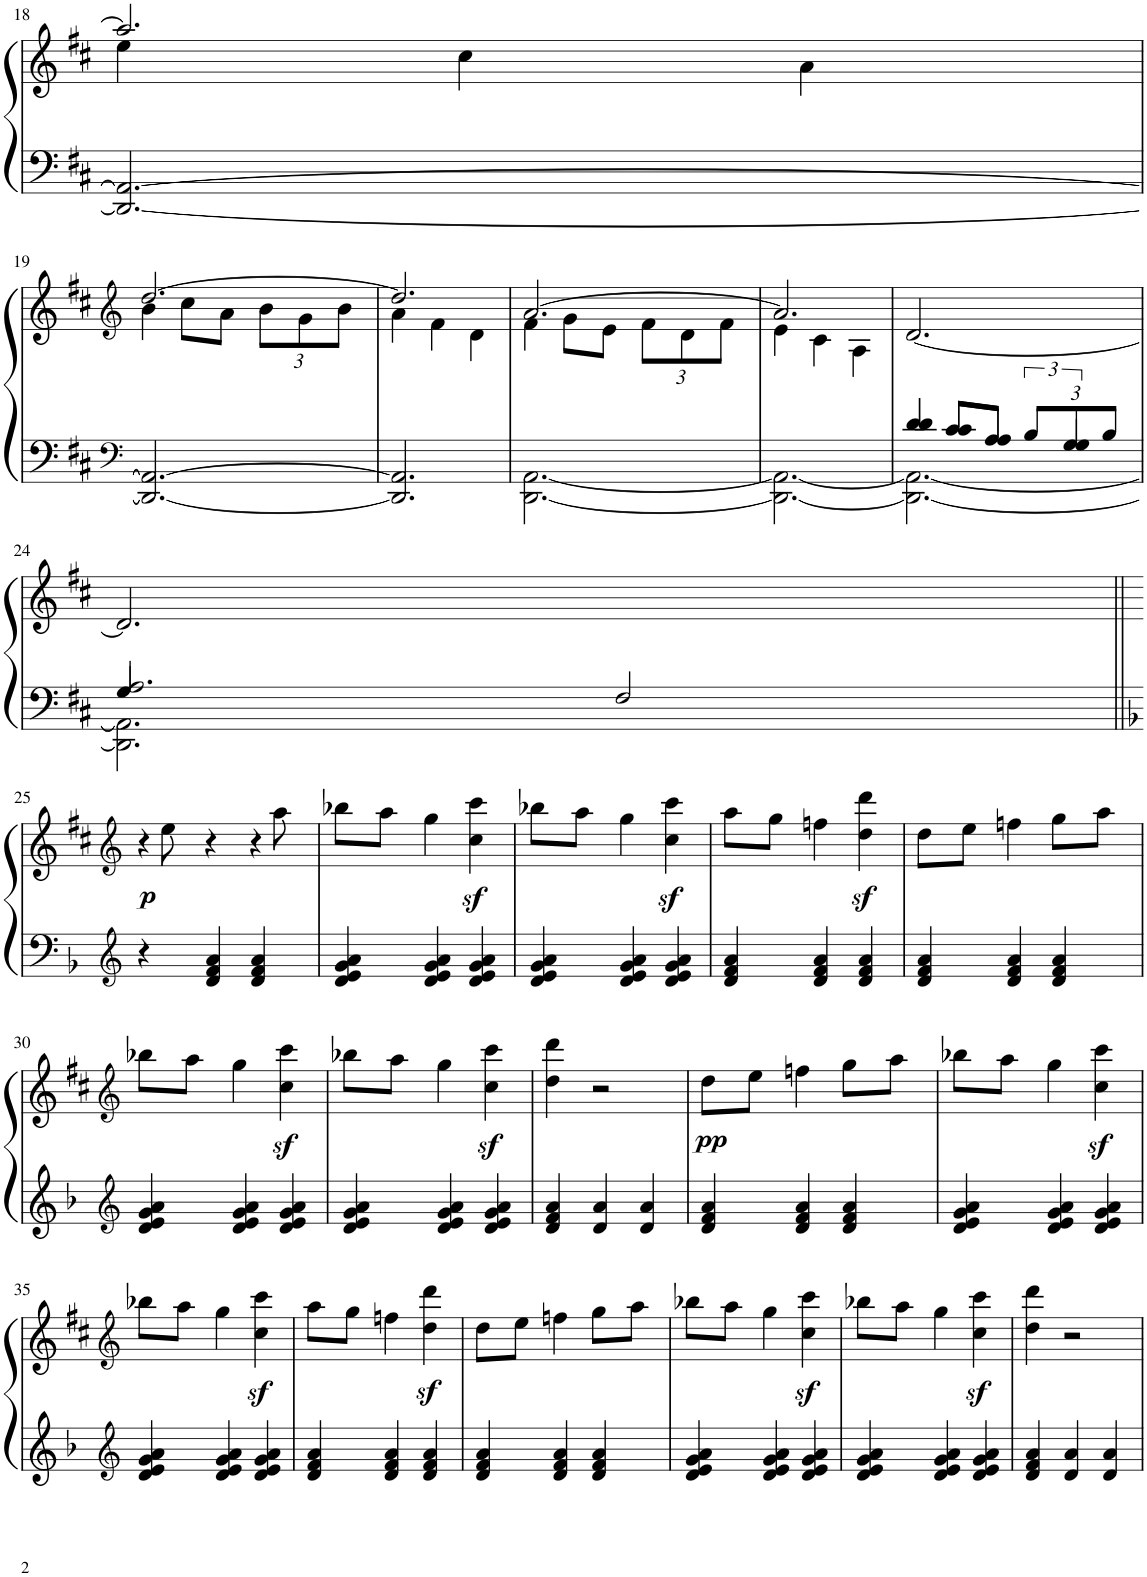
**kern	**kern	**dynam
*part1	*part1	*part1
*staff2	*staff1	*staff1/2
*I"Klavier linke Hand	*	*
!!LO:PB:g=z
*clefF4	*clefG2	*
*k[f#c#]	*k[f#c#]	*
*M3/4	*M3/4	*
=18	=18	=18
*	*^	*
2.DD/_ 2.AA/_	2.aa/]	4ee\	.
.	.	4cc#\	.
.	.	4a\	.
!!LO:LB:g=z	!!
=19	=19	=19	=19
*clefF4	*clefG2	*	*
2.DD/_ 2.AA/_	[2.dd/	4b\	.
.	.	8cc#\L	.
.	.	8a\J	.
*	*	*Xbrackettup	*
.	.	12b\L	.
.	.	12g\	.
.	.	12b\J	.
=20	=20	=20	=20
2.DD/] 2.AA/]	2.dd/]	4a\	.
.	.	4f#\	.
.	.	4d\	.
=21	=21	=21	=21
*^	*	*	*
2.ryy	[2.DD\ [2.AA\	[2.a/	4f#\	.
.	.	.	8g\L	.
.	.	.	8e\J	.
.	.	.	12f#\L	.
.	.	.	12d\	.
.	.	.	12f#\J	.
=22	=22	=22	=22	=22
2.ryy	2.DD\_ 2.AA\_	2.a/]	4e\	.
.	.	.	4c#\	.
.	.	.	4A\	.
*	*	*v	*v	*
=23	=23	=23	=23
*	*^	*	*
4d/	2.DD\_ 2.AA\_	4d/	[2.d/	.
8c#/L	.	8c#/L	.	.
8A/J	.	8A/J	.	.
*Xbrackettup	*	*brackettup	*	*
12B/L	.	12ryy	.	.
12G/	.	6G/	.	.
12B/J	.	.	.	.
!!LO:LB:g=z
=24	=24	=24	=24	=24
2.A/	2.DD\] 2.AA\]	4G/	2.d/]	.
.	.	2F#/	.	.
*v	*v	*v	*	*
!!LO:LB:g=z
=25||	=25||	=25||
*clefG2	*clefG2	*
*	*k[f#c#]	*
*^	*	*
*	*^	*	*
!	!	!	!	!LO:DY:b
*v	*v	*v	*	*
4r	4r	p
4d/ 4f/ 4a/	8ee\	.
.	4r	.
4d/ 4f/ 4a/	.	.
.	4r	.
4ryy	.	.
.	8aa\	.
=26	=26	=26
4d/ 4e/ 4g/ 4a/	8bb-X\L	.
.	8aa\J	.
4d/ 4e/ 4g/ 4a/	4gg\	.
4d/ 4e/ 4g/ 4a/	4cc#\z< 4ccc#\z<	.
=27	=27	=27
4d/ 4e/ 4g/ 4a/	8bb-X\L	.
.	8aa\J	.
4d/ 4e/ 4g/ 4a/	4gg\	.
4d/ 4e/ 4g/ 4a/	4cc#\z< 4ccc#\z<	.
=28	=28	=28
4d/ 4f/ 4a/	8aa\L	.
.	8gg\J	.
4d/ 4f/ 4a/	4ffn\	.
4d/ 4f/ 4a/	4dd\z< 4ddd\z<	.
=29	=29	=29
4d/ 4f/ 4a/	8dd\L	.
.	8ee\J	.
4d/ 4f/ 4a/	4ffn\	.
4d/ 4f/ 4a/	8gg\L	.
.	8aa\J	.
!!LO:LB:g=z
=30	=30	=30
*clefG2	*clefG2	*
4d/ 4e/ 4g/ 4a/	8bb-X\L	.
.	8aa\J	.
4d/ 4e/ 4g/ 4a/	4gg\	.
4d/ 4e/ 4g/ 4a/	4cc#\z< 4ccc#\z<	.
=31	=31	=31
4d/ 4e/ 4g/ 4a/	8bb-X\L	.
.	8aa\J	.
4d/ 4e/ 4g/ 4a/	4gg\	.
4d/ 4e/ 4g/ 4a/	4cc#\z< 4ccc#\z<	.
=32	=32	=32
4d/ 4f/ 4a/	4dd\ 4ddd\	.
4d/ 4a/	2r	.
4d/ 4a/	.	.
=33	=33	=33
!	!	!LO:DY:b
4d/ 4f/ 4a/	8dd\L	pp
.	8ee\J	.
4d/ 4f/ 4a/	4ffn\	.
4d/ 4f/ 4a/	8gg\L	.
.	8aa\J	.
=34	=34	=34
4d/ 4e/ 4g/ 4a/	8bb-X\L	.
.	8aa\J	.
4d/ 4e/ 4g/ 4a/	4gg\	.
4d/ 4e/ 4g/ 4a/	4cc#\z< 4ccc#\z<	.
!!LO:LB:g=z
=35	=35	=35
*clefG2	*clefG2	*
4d/ 4e/ 4g/ 4a/	8bb-X\L	.
.	8aa\J	.
4d/ 4e/ 4g/ 4a/	4gg\	.
4d/ 4e/ 4g/ 4a/	4cc#\z< 4ccc#\z<	.
=36	=36	=36
4d/ 4f/ 4a/	8aa\L	.
.	8gg\J	.
4d/ 4f/ 4a/	4ffn\	.
4d/ 4f/ 4a/	4dd\z< 4ddd\z<	.
=37	=37	=37
4d/ 4f/ 4a/	8dd\L	.
.	8ee\J	.
4d/ 4f/ 4a/	4ffn\	.
4d/ 4f/ 4a/	8gg\L	.
.	8aa\J	.
=38	=38	=38
4d/ 4e/ 4g/ 4a/	8bb-X\L	.
.	8aa\J	.
4d/ 4e/ 4g/ 4a/	4gg\	.
4d/ 4e/ 4g/ 4a/	4cc#\z< 4ccc#\z<	.
=39	=39	=39
4d/ 4e/ 4g/ 4a/	8bb-X\L	.
.	8aa\J	.
4d/ 4e/ 4g/ 4a/	4gg\	.
4d/ 4e/ 4g/ 4a/	4cc#\z< 4ccc#\z<	.
=40	=40	=40
4d/ 4f/ 4a/	4dd\ 4ddd\	.
4d/ 4a/	2r	.
4d/ 4a/	.	.
=	=	=
*-	*-	*-
